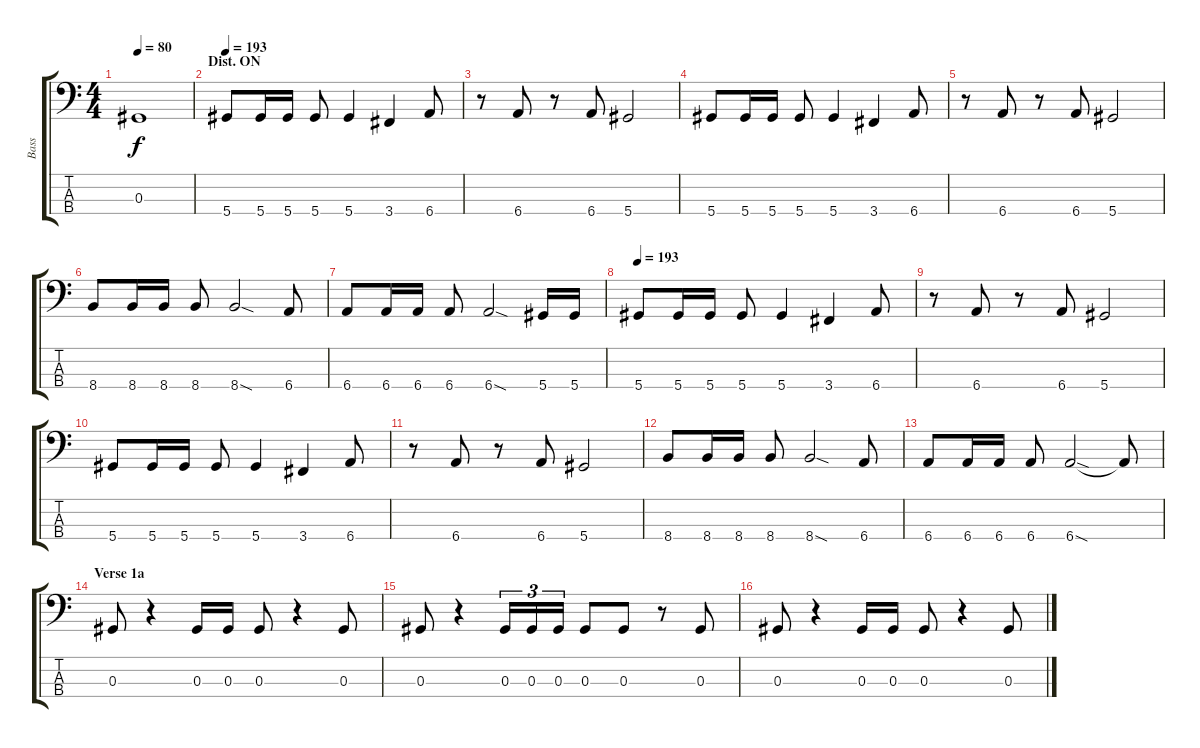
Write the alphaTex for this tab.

\track ("Bass" "Bass") {instrument electricbassfinger}
\staff {score tabs}
\tuning (Gb2 Db2 Ab1 Eb1) {hide}
\ts (4 4)
\tempo 80
\clef f4
\ks c
0.3{t}.1{dy f} |
\section ("" "Dist. ON")
\tempo 193
5.4.8 5.4.16 5.4.16 5.4.8 5.4.4 3.4.4 6.4.8 |
r.8 6.4.8 r.8 6.4.8 5.4.2 |
5.4.8 5.4.16 5.4.16 5.4.8 5.4.4 3.4.4 6.4.8 |
r.8 6.4.8 r.8 6.4.8 5.4.2 |
8.4.8 8.4.16 8.4.16 8.4.8 8.4{sod}.2 6.4.8 |
6.4.8 6.4.16 6.4.16 6.4.8 6.4{sod}.2 5.4.16 5.4.16 |
\tempo 193
5.4.8 5.4.16 5.4.16 5.4.8 5.4.4 3.4.4 6.4.8 |
r.8 6.4.8 r.8 6.4.8 5.4.2 |
5.4.8 5.4.16 5.4.16 5.4.8 5.4.4 3.4.4 6.4.8 |
r.8 6.4.8 r.8 6.4.8 5.4.2 |
8.4.8 8.4.16 8.4.16 8.4.8 8.4{sod}.2 6.4.8 |
6.4.8 6.4.16 6.4.16 6.4.8 6.4{sod}.2 6.4{t}.8 |
\section ("" "Verse 1a")
0.3.8 r.4 0.3.16 0.3.16 0.3.8 r.4 0.3.8 |
0.3.8 r.4 0.3.16{tu (3 2)} 0.3.16{tu (3 2)} 0.3.16{tu (3 2)} 0.3.8 0.3.8 r.8 0.3.8 |
0.3.8 r.4 0.3.16 0.3.16 0.3.8 r.4 0.3.8
